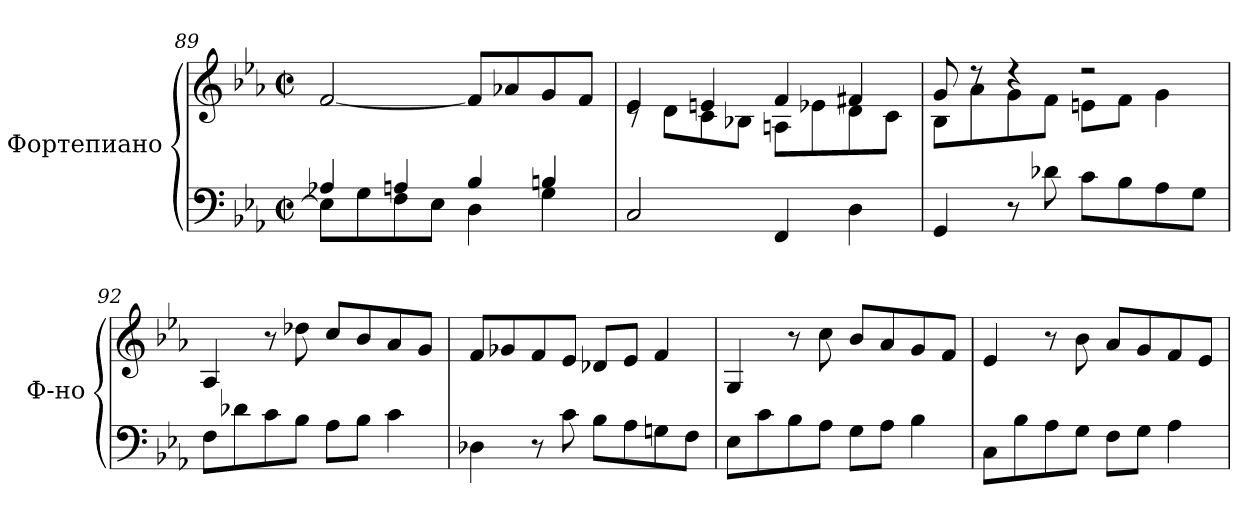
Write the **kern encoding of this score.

**kern	**kern
*part1	*part1
*staff2	*staff1
*I"Фортепиано	*
*I'Ф-но	*
*clefF4	*clefG2
*k[b-e-a-]	*k[b-e-a-]
*c:	*c:
*M2/2	*M2/2
*met(c|)	*met(c|)
=89	=89
*^	*
4A-X/	8E-\L]	[2f/
.	8G\	.
4An/	8F\	.
.	8E-\J	.
4B-/	4D\	8f/L]
.	.	8a-X/
4Bn/	4G\	8g/
.	.	8f/J
*v	*v	*
=90	=90
*	*^
2C/	4e-/	8rc
.	.	8d\L
.	4en/	8c\
.	.	8B-X\J
4FF/	4f/	8An\L
.	.	8e-X\
4D\	4f#X/	8d\
.	.	8c\J
=91	=91	=91
4GG/	8g/	8B-\L
.	8rdd	8a-\
8r	4rdd	8g\
8d-X\	.	8f\J
8c\L	2rdd	8en\L
8B-\	.	8f\J
8A-\	.	4g\
8G\J	.	.
*	*v	*v
!!LO:LB:g=z
=92	=92
8F\L	4A-/
8d-X\	.
8c\	8r
8B-\J	8dd-X\
8A-\L	8cc/L
8B-\J	8b-/
4c\	8a-/
.	8g/J
=93	=93
4D-X\	8f/L
.	8g-X/
8r	8f/
8c\	8e-/J
8B-\L	8d-X/L
8A-\	8e-/J
8Gn\	4f/
8F\J	.
=94	=94
8E-\L	4G/
8c\	.
8B-\	8r
8A-\J	8cc\
8G\L	8b-/L
8A-\J	8a-/
4B-\	8g/
.	8f/J
=95	=95
8C\L	4e-/
8B-\	.
8A-\	8r
8G\J	8b-\
8F\L	8a-/L
8G\J	8g/
4A-\	8f/
.	8e-/J
=	=
*-	*-
